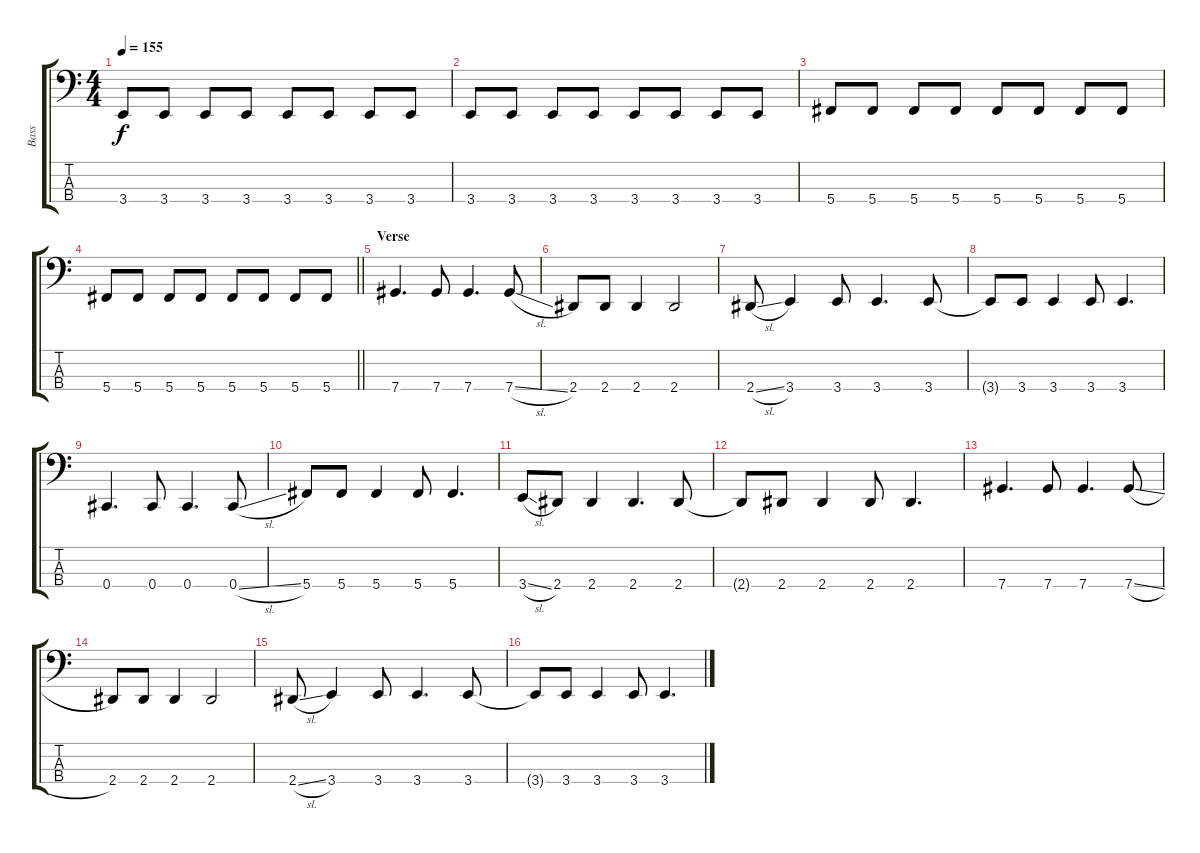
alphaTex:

\track ("Bass" "Bass") {instrument electricbasspick}
\staff {score tabs}
\tuning (Gb2 Db2 Ab1 Db1) {hide}
\ts (4 4)
\tempo 155
\clef f4
\ks c
3.4.8{dy f} 3.4.8 3.4.8 3.4.8 3.4.8 3.4.8 3.4.8 3.4.8 |
3.4.8 3.4.8 3.4.8 3.4.8 3.4.8 3.4.8 3.4.8 3.4.8 |
5.4.8 5.4.8 5.4.8 5.4.8 5.4.8 5.4.8 5.4.8 5.4.8 |
\barLineRight lightlight
5.4.8 5.4.8 5.4.8 5.4.8 5.4.8 5.4.8 5.4.8 5.4.8 |
\section ("" "Verse")
7.4.4{d} 7.4.8 7.4.4{d} 7.4{sl}.8 |
2.4.8 2.4.8 2.4.4 2.4.2 |
2.4{sl}.8 3.4.4 3.4.8 3.4.4{d} 3.4.8 |
3.4{t}.8 3.4.8 3.4.4 3.4.8 3.4.4{d} |
0.4.4{d} 0.4.8 0.4.4{d} 0.4{sl}.8 |
5.4.8 5.4.8 5.4.4 5.4.8 5.4.4{d} |
3.4{sl}.8 2.4.8 2.4.4 2.4.4{d} 2.4.8 |
2.4{t}.8 2.4.8 2.4.4 2.4.8 2.4.4{d} |
7.4.4{d} 7.4.8 7.4.4{d} 7.4{sl}.8 |
2.4.8 2.4.8 2.4.4 2.4.2 |
2.4{sl}.8 3.4.4 3.4.8 3.4.4{d} 3.4.8 |
3.4{t}.8 3.4.8 3.4.4 3.4.8 3.4.4{d}
